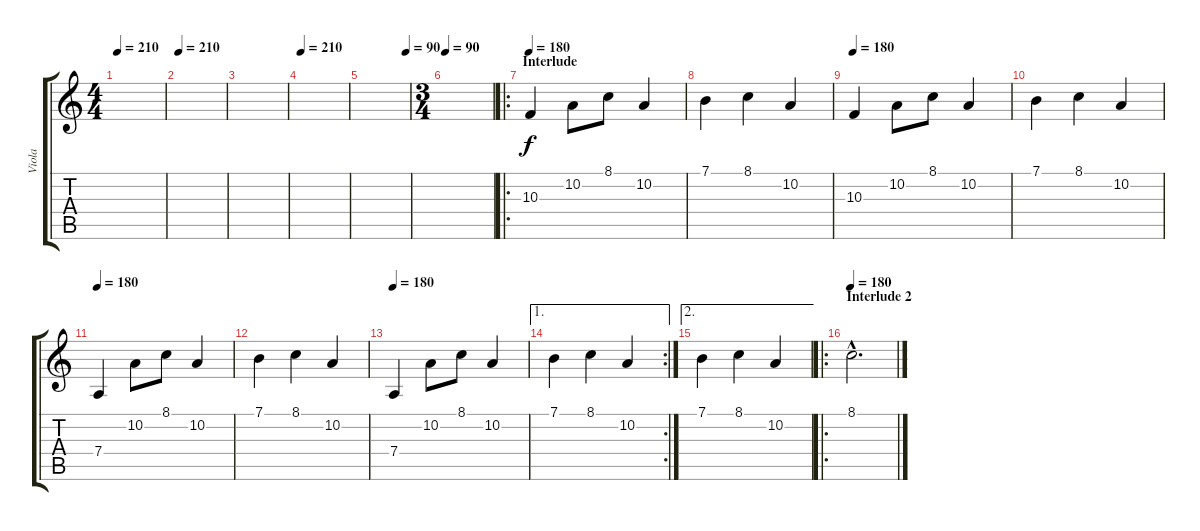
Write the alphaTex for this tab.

\track ("Viola" "Viola") {instrument viola}
\staff {score tabs}
\tuning (E4 B3 G3 D3 A2 E2) {hide}
\ts (4 4)
\tempo 210
\clef g2
\ks c
|
\tempo 210
|
|
\tempo 210
|
\tempo (90 0.9375)
|
\ts (3 4)
\tempo 90
|
\ro
\section ("" "Interlude")
\tempo 180
10.3.4{volume 11} 10.2.8 8.1.8 10.2.4 |
7.1.4 8.1.4 10.2.4 |
\tempo 180
10.3.4 10.2.8 8.1.8 10.2.4 |
7.1.4 8.1.4 10.2.4 |
\tempo 180
7.4.4{volume 11} 10.2.8 8.1.8 10.2.4 |
7.1.4 8.1.4 10.2.4 |
\tempo 180
7.4.4 10.2.8 8.1.8 10.2.4 |
\ae 1
\rc 2
7.1.4 8.1.4 10.2.4 |
\ae 2
7.1.4 8.1.4 10.2.4 |
\ro
\section ("" "Interlude 2")
\tempo 180
8.1{hac}.2{d volume 11}
